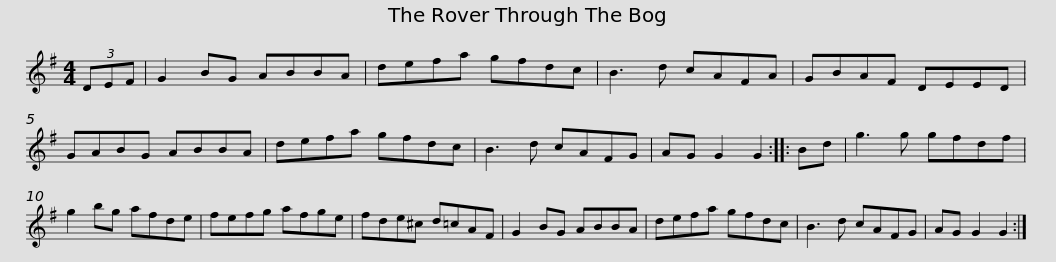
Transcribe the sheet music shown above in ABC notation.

X:1
L:1/8
M:4/4
I:linebreak $
K:G
V:1 treble
V:1
 (3DEF | G2 BG ABBA | defa gfdc | B3 d cAFA | GBAF DEED | %5
 GABG ABBA |$ defa gfdc | B3 d cAFG | AG G2 G2 :: Bd | %10
 g3 g gfdf | g2 bg afde | fefg afge |$ fde^c d=cAF | G2 BG ABBA | %15
 defa gfdc | B3 d cAFG | AG G2 G2 :| %18
